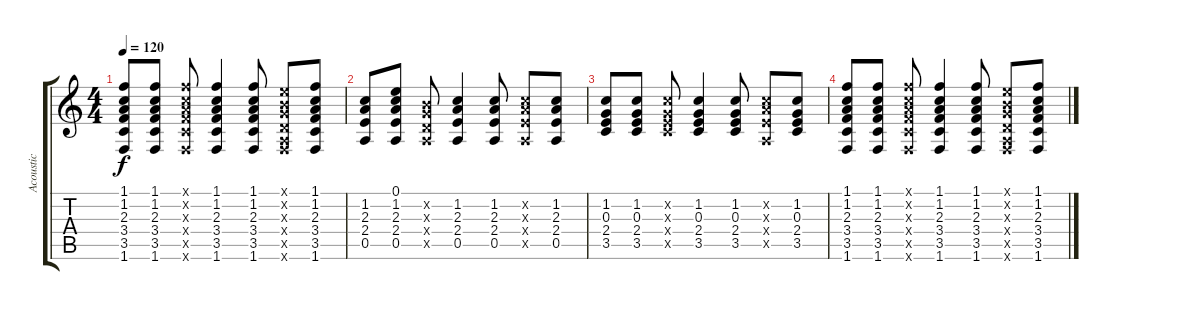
\track ("Acoustic" "Acoustic") {instrument acousticguitarnylon}
\staff {score tabs}
\tuning (E4 B3 G3 D3 A2 E2) {hide}
\ts (4 4)
\tempo 120
\clef g2
\ks c
(1.1 1.2 2.3 3.4 3.5 1.6).8{dy f} (1.1 1.2 2.3 3.4 3.5 1.6).8 (1.1{x} 1.2{x} 2.3{x} 3.4{x} 3.5{x} 1.6{x}).8 (1.1 1.2 2.3 3.4 3.5 1.6).4 (1.1 1.2 2.3 3.4 3.5 1.6).8 (0.1{x} 0.2{x} 0.3{x} 0.4{x} 0.5{x} 1.6{x}).8 (1.1 1.2 2.3 3.4 3.5 1.6).8 |
(1.2 2.3 2.4 0.5).8 (0.1 1.2 2.3 2.4 0.5).8 (0.2{x} 0.3{x} 0.4{x} 0.5{x}).8 (1.2 2.3 2.4 0.5).4 (1.2 2.3 2.4 0.5).8 (1.2{x} 2.3{x} 2.4{x} 0.5{x}).8 (1.2 2.3 2.4 0.5).8 |
(1.2 0.3 2.4 3.5).8 (1.2 0.3 2.4 3.5).8 (1.2{x} 0.3{x} 2.4{x} 3.5{x}).8 (1.2 0.3 2.4 3.5).4 (1.2 0.3 2.4 3.5).8 (1.2{x} 2.3{x} 2.4{x} 0.5{x}).8 (1.2 0.3 2.4 3.5).8 |
(1.1 1.2 2.3 3.4 3.5 1.6).8 (1.1 1.2 2.3 3.4 3.5 1.6).8 (1.1{x} 1.2{x} 2.3{x} 3.4{x} 3.5{x} 1.6{x}).8 (1.1 1.2 2.3 3.4 3.5 1.6).4 (1.1 1.2 2.3 3.4 3.5 1.6).8 (0.1{x} 0.2{x} 0.3{x} 0.4{x} 0.5{x} 1.6{x}).8 (1.1 1.2 2.3 3.4 3.5 1.6).8
